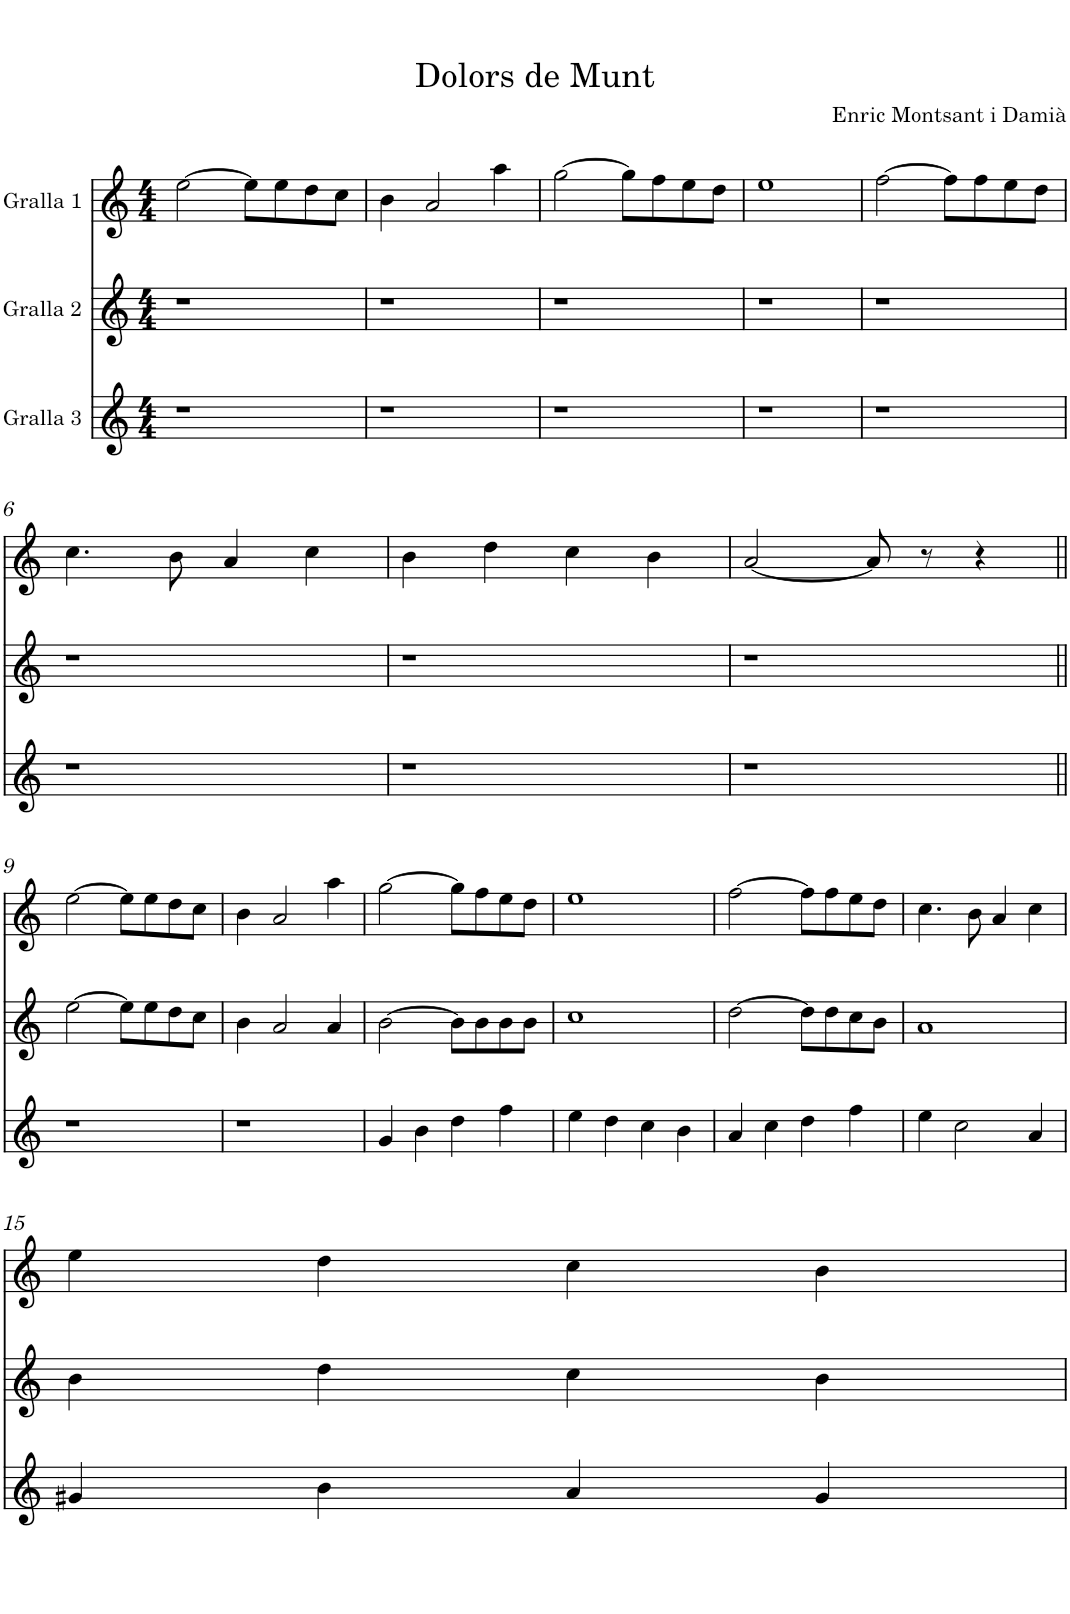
**kern	**kern	**kern
*part3	*part2	*part1
*staff3	*staff2	*staff1
*I"Gralla 3	*I"Gralla 2	*I"Gralla 1
*clefG2	*clefG2	*clefG2
*k[]	*k[]	*k[]
*M4/4	*M4/4	*M4/4
=1	=1	=1
1r	1r	[2ee\
.	.	8ee\L]
.	.	8ee\
.	.	8dd\
.	.	8cc\J
=2	=2	=2
1r	1r	4b\
.	.	2a/
.	.	4aa\
=3	=3	=3
1r	1r	[2gg\
.	.	8gg\L]
.	.	8ff\
.	.	8ee\
.	.	8dd\J
=4	=4	=4
1r	1r	1ee
=5	=5	=5
1r	1r	[2ff\
.	.	8ff\L]
.	.	8ff\
.	.	8ee\
.	.	8dd\J
!!LO:LB:g=z
=6	=6	=6
1r	1r	4.cc\
.	.	8b\
.	.	4a/
.	.	4cc\
=7	=7	=7
1r	1r	4b\
.	.	4dd\
.	.	4cc\
.	.	4b\
=8	=8	=8
1r	1r	[2a/
.	.	8a/]
.	.	8r
.	.	4r
!!LO:LB:g=z
=9||	=9||	=9||
1r	[2ee\	[2ee\
.	8ee\L]	8ee\L]
.	8ee\	8ee\
.	8dd\	8dd\
.	8cc\J	8cc\J
=10	=10	=10
1r	4b\	4b\
.	2a/	2a/
.	4a/	4aa\
=11	=11	=11
4g/	[2b\	[2gg\
4b\	.	.
4dd\	8b\L]	8gg\L]
.	8b\	8ff\
4ff\	8b\	8ee\
.	8b\J	8dd\J
=12	=12	=12
4ee\	1cc	1ee
4dd\	.	.
4cc\	.	.
4b\	.	.
=13	=13	=13
4a/	[2dd\	[2ff\
4cc\	.	.
4dd\	8dd\L]	8ff\L]
.	8dd\	8ff\
4ff\	8cc\	8ee\
.	8b\J	8dd\J
=14	=14	=14
4ee\	1a	4.cc\
2cc\	.	.
.	.	8b\
.	.	4a/
4a/	.	4cc\
!!LO:LB:g=z
=15	=15	=15
4g#X/	4b\	4ee\
4b\	4dd\	4dd\
4a/	4cc\	4cc\
4g#/	4b\	4b\
=	=	=
*-	*-	*-
